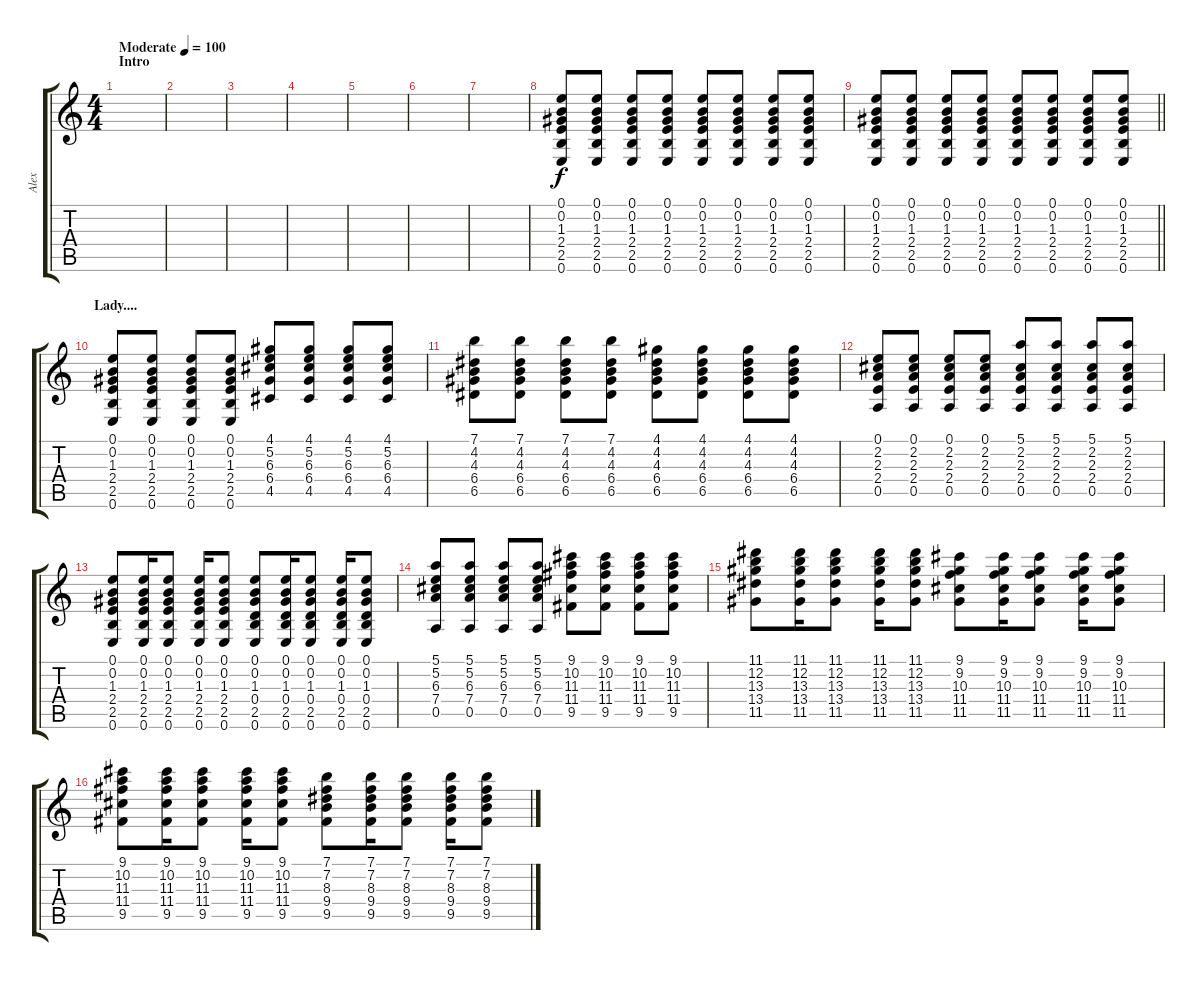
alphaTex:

\track ("Alex" "Alex") {instrument electricguitarclean}
\staff {score tabs}
\tuning (E4 B3 G3 D3 A2 E2) {hide}
\ts (4 4)
\section ("" "Intro")
\tempo (100 "Moderate")
\clef g2
\ks c
|
|
|
|
|
|
|
(0.1 0.2 1.3 2.4 2.5 0.6).8 (0.1 0.2 1.3 2.4 2.5 0.6).8 (0.1 0.2 1.3 2.4 2.5 0.6).8 (0.1 0.2 1.3 2.4 2.5 0.6).8 (0.1 0.2 1.3 2.4 2.5 0.6).8 (0.1 0.2 1.3 2.4 2.5 0.6).8 (0.1 0.2 1.3 2.4 2.5 0.6).8 (0.1 0.2 1.3 2.4 2.5 0.6).8 |
\barLineRight lightlight
(0.1 0.2 1.3 2.4 2.5 0.6).8 (0.1 0.2 1.3 2.4 2.5 0.6).8 (0.1 0.2 1.3 2.4 2.5 0.6).8 (0.1 0.2 1.3 2.4 2.5 0.6).8 (0.1 0.2 1.3 2.4 2.5 0.6).8 (0.1 0.2 1.3 2.4 2.5 0.6).8 (0.1 0.2 1.3 2.4 2.5 0.6).8 (0.1 0.2 1.3 2.4 2.5 0.6).8 |
\section ("" "Lady....")
(0.1 0.2 1.3 2.4 2.5 0.6).8 (0.1 0.2 1.3 2.4 2.5 0.6).8 (0.1 0.2 1.3 2.4 2.5 0.6).8 (0.1 0.2 1.3 2.4 2.5 0.6).8 (4.1 5.2 6.3 6.4 4.5).8 (4.1 5.2 6.3 6.4 4.5).8 (4.1 5.2 6.3 6.4 4.5).8 (4.1 5.2 6.3 6.4 4.5).8 |
(7.1 4.2 4.3 6.4 6.5).8 (7.1 4.2 4.3 6.4 6.5).8 (7.1 4.2 4.3 6.4 6.5).8 (7.1 4.2 4.3 6.4 6.5).8 (4.1 4.2 4.3 6.4 6.5).8 (4.1 4.2 4.3 6.4 6.5).8 (4.1 4.2 4.3 6.4 6.5).8 (4.1 4.2 4.3 6.4 6.5).8 |
(0.1 2.2 2.3 2.4 0.5).8 (0.1 2.2 2.3 2.4 0.5).8 (0.1 2.2 2.3 2.4 0.5).8 (0.1 2.2 2.3 2.4 0.5).8 (5.1 2.2 2.3 2.4 0.5).8 (5.1 2.2 2.3 2.4 0.5).8 (5.1 2.2 2.3 2.4 0.5).8 (5.1 2.2 2.3 2.4 0.5).8 |
(0.1 0.2 1.3 2.4 2.5 0.6).8 (0.1 0.2 1.3 2.4 2.5 0.6).16 (0.1 0.2 1.3 2.4 2.5 0.6).8 (0.1 0.2 1.3 2.4 2.5 0.6).16 (0.1 0.2 1.3 2.4 2.5 0.6).8 (0.1 0.2 1.3 0.4 2.5 0.6).8 (0.1 0.2 1.3 0.4 2.5 0.6).16 (0.1 0.2 1.3 0.4 2.5 0.6).8 (0.1 0.2 1.3 0.4 2.5 0.6).16 (0.1 0.2 1.3 0.4 2.5 0.6).8 |
(5.1 5.2 6.3 7.4 0.5).8 (5.1 5.2 6.3 7.4 0.5).8 (5.1 5.2 6.3 7.4 0.5).8 (5.1 5.2 6.3 7.4 0.5).8 (9.1 10.2 11.3 11.4 9.5).8 (9.1 10.2 11.3 11.4 9.5).8 (9.1 10.2 11.3 11.4 9.5).8 (9.1 10.2 11.3 11.4 9.5).8 |
(11.1 12.2 13.3 13.4 11.5).8 (11.1 12.2 13.3 13.4 11.5).16 (11.1 12.2 13.3 13.4 11.5).8 (11.1 12.2 13.3 13.4 11.5).16 (11.1 12.2 13.3 13.4 11.5).8 (9.1 9.2 10.3 11.4 11.5).8 (9.1 9.2 10.3 11.4 11.5).16 (9.1 9.2 10.3 11.4 11.5).8 (9.1 9.2 10.3 11.4 11.5).16 (9.1 9.2 10.3 11.4 11.5).8 |
(9.1 10.2 11.3 11.4 9.5).8 (9.1 10.2 11.3 11.4 9.5).16 (9.1 10.2 11.3 11.4 9.5).8 (9.1 10.2 11.3 11.4 9.5).16 (9.1 10.2 11.3 11.4 9.5).8 (7.1 7.2 8.3 9.4 9.5).8 (7.1 7.2 8.3 9.4 9.5).16 (7.1 7.2 8.3 9.4 9.5).8 (7.1 7.2 8.3 9.4 9.5).16 (7.1 7.2 8.3 9.4 9.5).8
